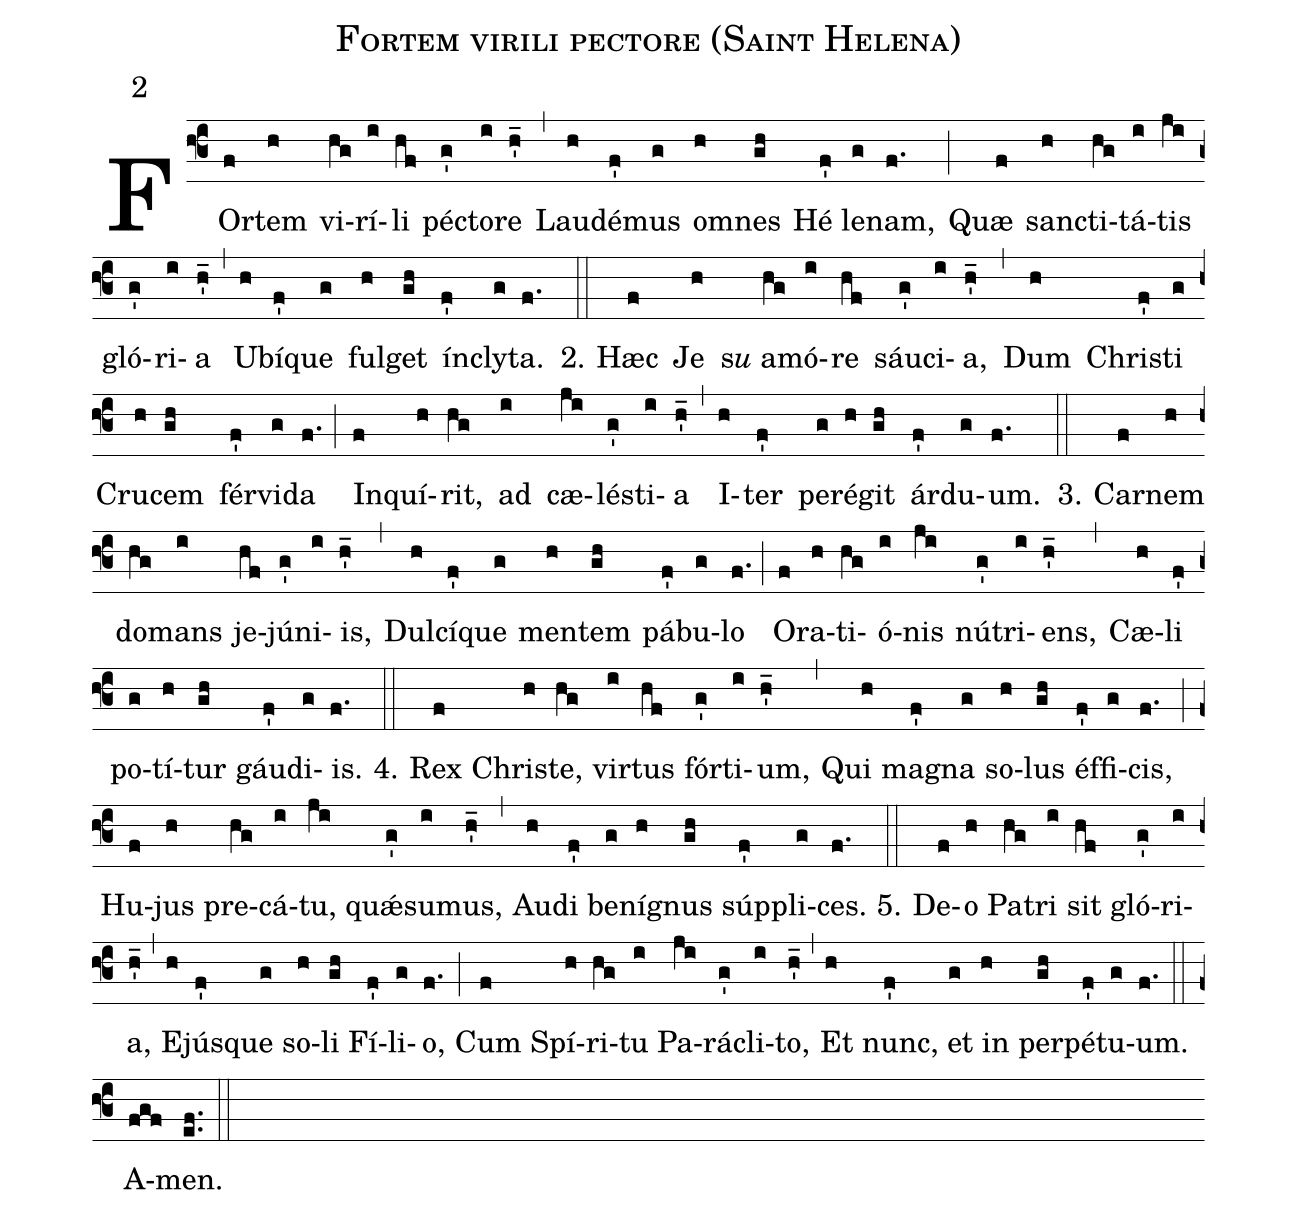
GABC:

name:Fortem virili pectore (Saint Helena);
mode:2;
%%
(f3)FOr(f)tem(h) vi(hg)rí(i)li(hf) péc(g')to(i)re(h_') (,)
Lau(h)dé(f')mus(g) om(h)nes(gh) Hé (f')le(g)nam,(f.) (;)
Quæ(f) sanc(h)ti(hg)tá(i)tis(ji) gló(g')ri(i)a(h_') (,)
U(h)bí(f')que(g) ful(h)get(gh) ín(f')cly(g)ta.(f.) (::)

2. Hæc(f) Je (h)s<i>u</i>() a(hg)mó(i)re(hf) sáu(g')ci(i)a,(h_') (,)
Dum(h) Chri(f')sti(g) Cru(h)cem(gh) fér(f')vi(g)da(f.) (;)
In(f)quí(h)rit,(hg) ad(i) cæ(ji)lés(g')ti(i)a(h_') (,)
I(h)ter(f') per(g)é(h)git(gh) ár(f')du(g)um.(f.) (::)

3. Car(f)nem(h) do(hg)mans(i) je(hf)jú(g')ni(i)is,(h_') (,)
Dul(h)cí(f')que(g) men(h)tem(gh) pá(f')bu(g)lo(f.) (;)
O(f)ra(h)ti(hg)ó(i)nis(ji) nú(g')tri(i)ens,(h_') (,)
Cæ(h)li(f') po(g)tí(h)tur(gh) gáu(f')di(g)is.(f.) (::)

4. Rex(f) Chris(h)te,(hg) vir(i)tus(hf) fór(g')ti(i)um,(h_') (,)
Qui(h) ma(f')gna(g) so(h)lus(gh) éf(f')fi(g)cis,(f.) (;)
Hu(f)jus(h) pre(hg)cá(i)tu,(ji) quǽ(g')su(i)mus,(h_') (,)
Au(h)di(f') be(g)ní(h)gnus(gh) súp(f')pli(g)ces.(f.) (::)

5. De(f)o(h) Pa(hg)tri(i) sit(hf) gló(g')ri(i)a,(h_') (,)
E(h)jús(f')que(g) so(h)li(gh) Fí(f')li(g)o,(f.) (;)
Cum(f) Spí(h)ri(hg)tu(i) Pa(ji)rá(g')cli(i)to,(h_') (,)
Et(h) nunc,(f') et(g) in(h) per(gh)pé(f')tu(g)um.(f.) (::)
A(fgf)men.(ef..) (::)
